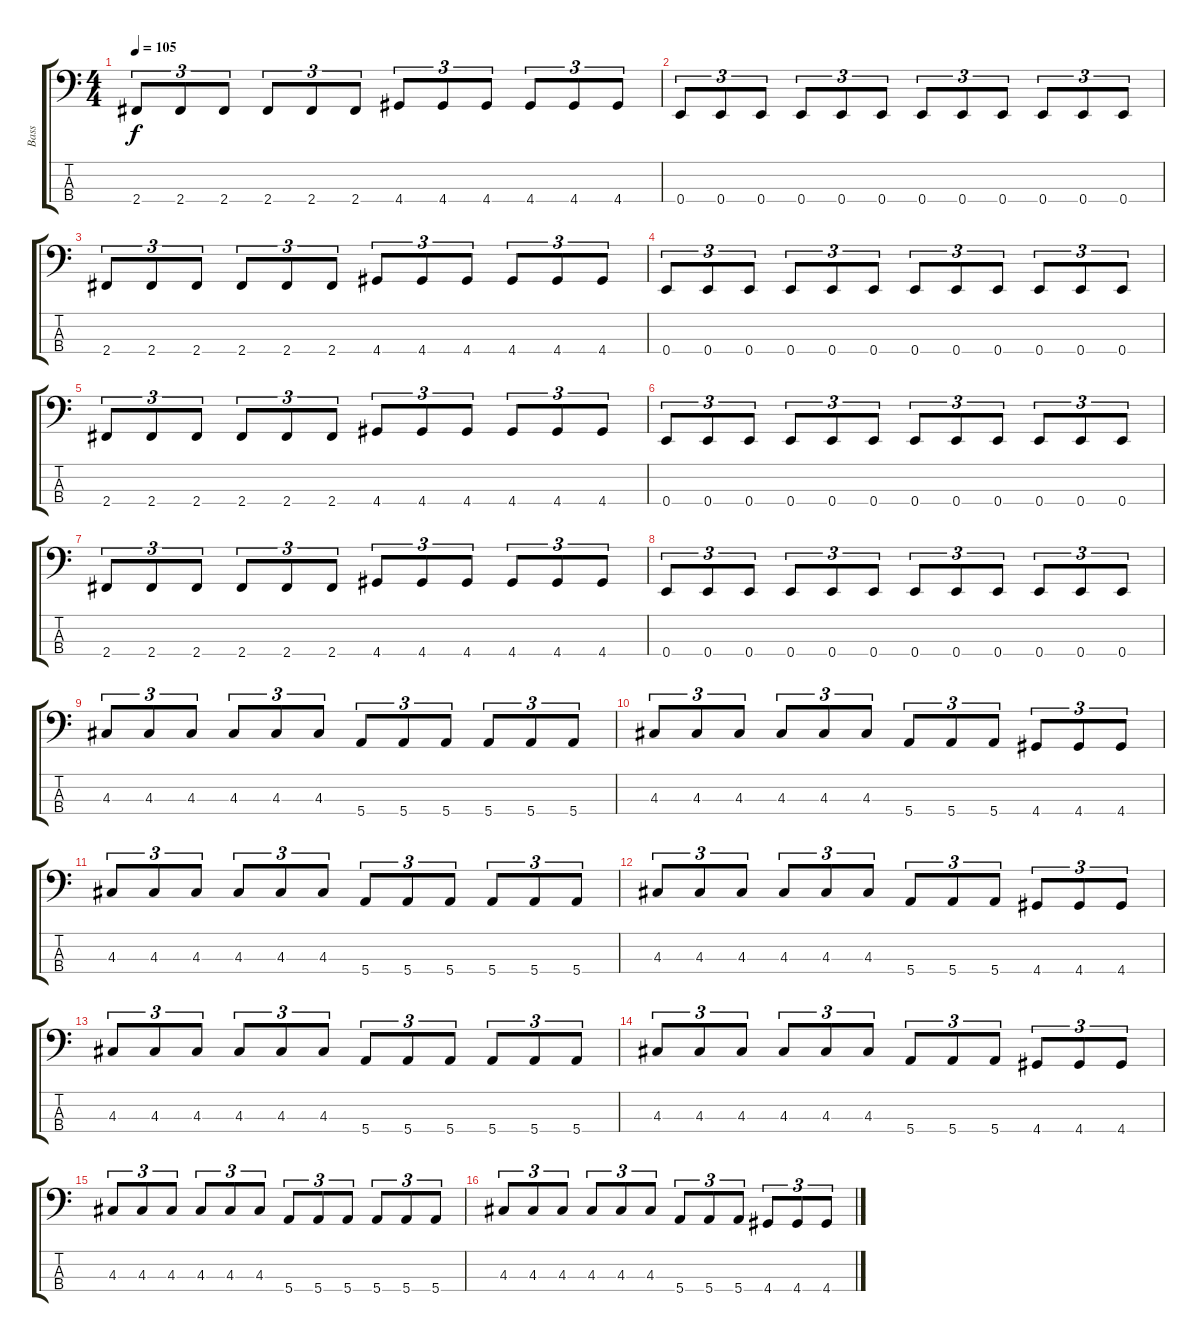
\track ("Bass" "Bass") {instrument electricbassfinger}
\staff {score tabs}
\tuning (G2 D2 A1 E1) {hide}
\ts (4 4)
\tempo 105
\clef f4
\ks c
2.4.8{tu (3 2) dy f} 2.4.8{tu (3 2)} 2.4.8{tu (3 2)} 2.4.8{tu (3 2)} 2.4.8{tu (3 2)} 2.4.8{tu (3 2)} 4.4.8{tu (3 2)} 4.4.8{tu (3 2)} 4.4.8{tu (3 2)} 4.4.8{tu (3 2)} 4.4.8{tu (3 2)} 4.4.8{tu (3 2)} |
0.4.8{tu (3 2)} 0.4.8{tu (3 2)} 0.4.8{tu (3 2)} 0.4.8{tu (3 2)} 0.4.8{tu (3 2)} 0.4.8{tu (3 2)} 0.4.8{tu (3 2)} 0.4.8{tu (3 2)} 0.4.8{tu (3 2)} 0.4.8{tu (3 2)} 0.4.8{tu (3 2)} 0.4.8{tu (3 2)} |
2.4.8{tu (3 2)} 2.4.8{tu (3 2)} 2.4.8{tu (3 2)} 2.4.8{tu (3 2)} 2.4.8{tu (3 2)} 2.4.8{tu (3 2)} 4.4.8{tu (3 2)} 4.4.8{tu (3 2)} 4.4.8{tu (3 2)} 4.4.8{tu (3 2)} 4.4.8{tu (3 2)} 4.4.8{tu (3 2)} |
0.4.8{tu (3 2)} 0.4.8{tu (3 2)} 0.4.8{tu (3 2)} 0.4.8{tu (3 2)} 0.4.8{tu (3 2)} 0.4.8{tu (3 2)} 0.4.8{tu (3 2)} 0.4.8{tu (3 2)} 0.4.8{tu (3 2)} 0.4.8{tu (3 2)} 0.4.8{tu (3 2)} 0.4.8{tu (3 2)} |
2.4.8{tu (3 2)} 2.4.8{tu (3 2)} 2.4.8{tu (3 2)} 2.4.8{tu (3 2)} 2.4.8{tu (3 2)} 2.4.8{tu (3 2)} 4.4.8{tu (3 2)} 4.4.8{tu (3 2)} 4.4.8{tu (3 2)} 4.4.8{tu (3 2)} 4.4.8{tu (3 2)} 4.4.8{tu (3 2)} |
0.4.8{tu (3 2)} 0.4.8{tu (3 2)} 0.4.8{tu (3 2)} 0.4.8{tu (3 2)} 0.4.8{tu (3 2)} 0.4.8{tu (3 2)} 0.4.8{tu (3 2)} 0.4.8{tu (3 2)} 0.4.8{tu (3 2)} 0.4.8{tu (3 2)} 0.4.8{tu (3 2)} 0.4.8{tu (3 2)} |
2.4.8{tu (3 2)} 2.4.8{tu (3 2)} 2.4.8{tu (3 2)} 2.4.8{tu (3 2)} 2.4.8{tu (3 2)} 2.4.8{tu (3 2)} 4.4.8{tu (3 2)} 4.4.8{tu (3 2)} 4.4.8{tu (3 2)} 4.4.8{tu (3 2)} 4.4.8{tu (3 2)} 4.4.8{tu (3 2)} |
0.4.8{tu (3 2)} 0.4.8{tu (3 2)} 0.4.8{tu (3 2)} 0.4.8{tu (3 2)} 0.4.8{tu (3 2)} 0.4.8{tu (3 2)} 0.4.8{tu (3 2)} 0.4.8{tu (3 2)} 0.4.8{tu (3 2)} 0.4.8{tu (3 2)} 0.4.8{tu (3 2)} 0.4.8{tu (3 2)} |
4.3.8{tu (3 2)} 4.3.8{tu (3 2)} 4.3.8{tu (3 2)} 4.3.8{tu (3 2)} 4.3.8{tu (3 2)} 4.3.8{tu (3 2)} 5.4.8{tu (3 2)} 5.4.8{tu (3 2)} 5.4.8{tu (3 2)} 5.4.8{tu (3 2)} 5.4.8{tu (3 2)} 5.4.8{tu (3 2)} |
4.3.8{tu (3 2)} 4.3.8{tu (3 2)} 4.3.8{tu (3 2)} 4.3.8{tu (3 2)} 4.3.8{tu (3 2)} 4.3.8{tu (3 2)} 5.4.8{tu (3 2)} 5.4.8{tu (3 2)} 5.4.8{tu (3 2)} 4.4.8{tu (3 2)} 4.4.8{tu (3 2)} 4.4.8{tu (3 2)} |
4.3.8{tu (3 2)} 4.3.8{tu (3 2)} 4.3.8{tu (3 2)} 4.3.8{tu (3 2)} 4.3.8{tu (3 2)} 4.3.8{tu (3 2)} 5.4.8{tu (3 2)} 5.4.8{tu (3 2)} 5.4.8{tu (3 2)} 5.4.8{tu (3 2)} 5.4.8{tu (3 2)} 5.4.8{tu (3 2)} |
4.3.8{tu (3 2)} 4.3.8{tu (3 2)} 4.3.8{tu (3 2)} 4.3.8{tu (3 2)} 4.3.8{tu (3 2)} 4.3.8{tu (3 2)} 5.4.8{tu (3 2)} 5.4.8{tu (3 2)} 5.4.8{tu (3 2)} 4.4.8{tu (3 2)} 4.4.8{tu (3 2)} 4.4.8{tu (3 2)} |
4.3.8{tu (3 2)} 4.3.8{tu (3 2)} 4.3.8{tu (3 2)} 4.3.8{tu (3 2)} 4.3.8{tu (3 2)} 4.3.8{tu (3 2)} 5.4.8{tu (3 2)} 5.4.8{tu (3 2)} 5.4.8{tu (3 2)} 5.4.8{tu (3 2)} 5.4.8{tu (3 2)} 5.4.8{tu (3 2)} |
4.3.8{tu (3 2)} 4.3.8{tu (3 2)} 4.3.8{tu (3 2)} 4.3.8{tu (3 2)} 4.3.8{tu (3 2)} 4.3.8{tu (3 2)} 5.4.8{tu (3 2)} 5.4.8{tu (3 2)} 5.4.8{tu (3 2)} 4.4.8{tu (3 2)} 4.4.8{tu (3 2)} 4.4.8{tu (3 2)} |
4.3.8{tu (3 2)} 4.3.8{tu (3 2)} 4.3.8{tu (3 2)} 4.3.8{tu (3 2)} 4.3.8{tu (3 2)} 4.3.8{tu (3 2)} 5.4.8{tu (3 2)} 5.4.8{tu (3 2)} 5.4.8{tu (3 2)} 5.4.8{tu (3 2)} 5.4.8{tu (3 2)} 5.4.8{tu (3 2)} |
4.3.8{tu (3 2)} 4.3.8{tu (3 2)} 4.3.8{tu (3 2)} 4.3.8{tu (3 2)} 4.3.8{tu (3 2)} 4.3.8{tu (3 2)} 5.4.8{tu (3 2)} 5.4.8{tu (3 2)} 5.4.8{tu (3 2)} 4.4.8{tu (3 2)} 4.4.8{tu (3 2)} 4.4.8{tu (3 2)}
